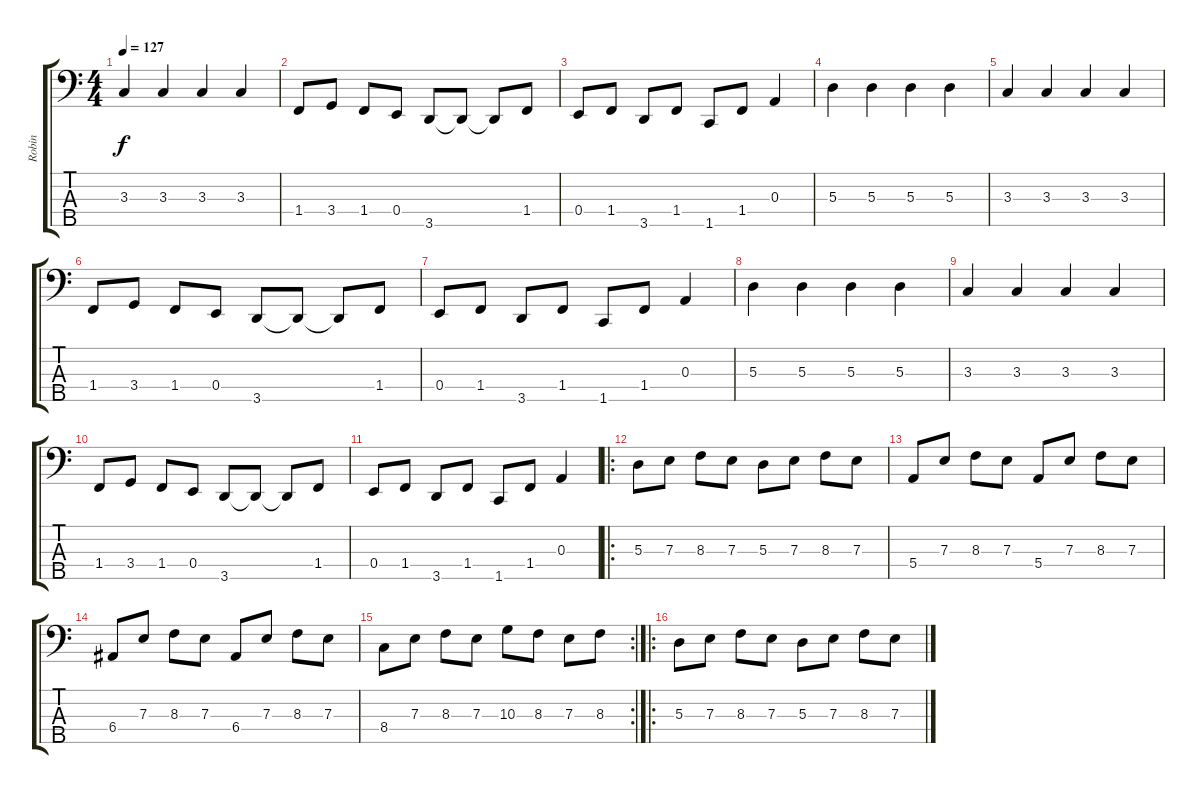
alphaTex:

\track ("Robin" "Robin") {instrument electricbasspick}
\staff {score tabs}
\tuning (G2 D2 A1 E1 B0) {hide}
\ts (4 4)
\tempo 127
\clef f4
\ks c
3.3.4{dy f} 3.3.4 3.3.4 3.3.4 |
1.4.8 3.4.8 1.4.8 0.4.8 3.5.8 3.5{t}.8 3.5{t}.8 1.4.8 |
0.4.8 1.4.8 3.5.8 1.4.8 1.5.8 1.4.8 0.3.4 |
5.3.4 5.3.4 5.3.4 5.3.4 |
3.3.4 3.3.4 3.3.4 3.3.4 |
1.4.8 3.4.8 1.4.8 0.4.8 3.5.8 3.5{t}.8 3.5{t}.8 1.4.8 |
0.4.8 1.4.8 3.5.8 1.4.8 1.5.8 1.4.8 0.3.4 |
5.3.4 5.3.4 5.3.4 5.3.4 |
3.3.4 3.3.4 3.3.4 3.3.4 |
1.4.8 3.4.8 1.4.8 0.4.8 3.5.8 3.5{t}.8 3.5{t}.8 1.4.8 |
0.4.8 1.4.8 3.5.8 1.4.8 1.5.8 1.4.8 0.3.4 |
\ro
5.3.8 7.3.8 8.3.8 7.3.8 5.3.8 7.3.8 8.3.8 7.3.8 |
5.4.8 7.3.8 8.3.8 7.3.8 5.4.8 7.3.8 8.3.8 7.3.8 |
6.4.8 7.3.8 8.3.8 7.3.8 6.4.8 7.3.8 8.3.8 7.3.8 |
\rc 2
8.4.8 7.3.8 8.3.8 7.3.8 10.3.8 8.3.8 7.3.8 8.3.8 |
\ro
5.3.8 7.3.8 8.3.8 7.3.8 5.3.8 7.3.8 8.3.8 7.3.8
